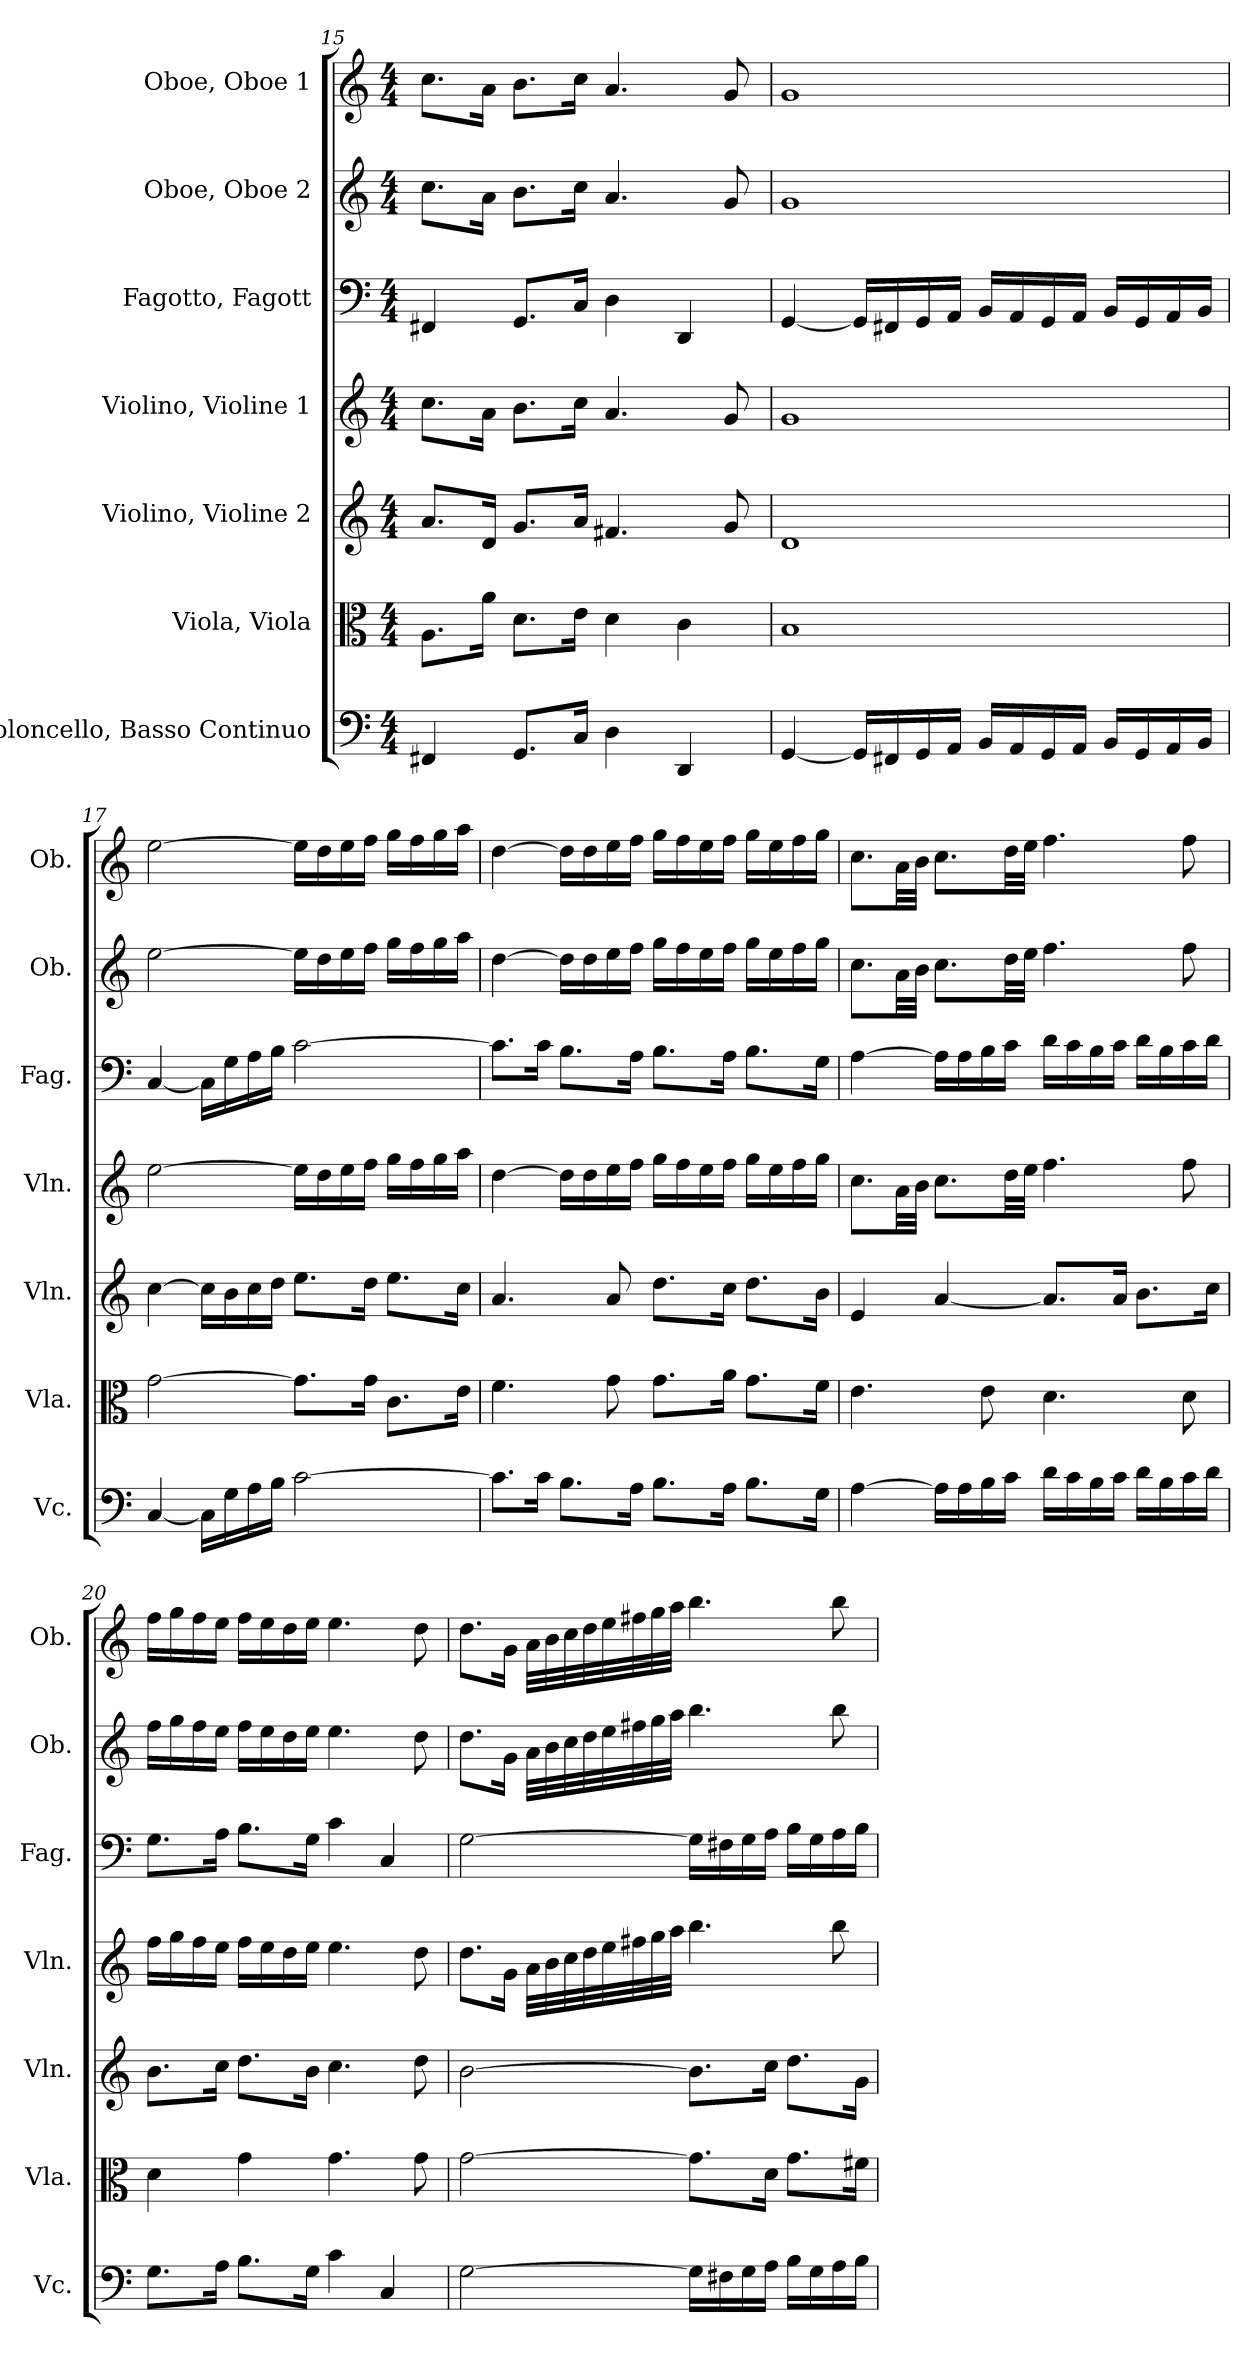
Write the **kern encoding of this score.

**kern	**kern	**kern	**kern	**kern	**kern	**kern
*part7	*part6	*part5	*part4	*part3	*part2	*part1
*staff7	*staff6	*staff5	*staff4	*staff3	*staff2	*staff1
*I"Violoncello, Basso Continuo	*I"Viola, Viola	*I"Violino, Violine 2	*I"Violino, Violine 1	*I"Fagotto, Fagott	*I"Oboe, Oboe 2	*I"Oboe, Oboe 1
*I'Vc.	*I'Vla.	*I'Vln.	*I'Vln.	*I'Fag.	*I'Ob.	*I'Ob.
*clefF4	*clefC3	*clefG2	*clefG2	*clefF4	*clefG2	*clefG2
*k[]	*k[]	*k[]	*k[]	*k[]	*k[]	*k[]
*M4/4	*M4/4	*M4/4	*M4/4	*M4/4	*M4/4	*M4/4
=15	=15	=15	=15	=15	=15	=15
4FF#X/	8.A\L	8.a/L	8.cc\L	4FF#X/	8.cc\L	8.cc\L
.	16a\Jk	16d/Jk	16a\Jk	.	16a\Jk	16a\Jk
8.GG/L	8.d\L	8.g/L	8.b\L	8.GG/L	8.b\L	8.b\L
16C/Jk	16e\Jk	16a/Jk	16cc\Jk	16C/Jk	16cc\Jk	16cc\Jk
4D\	4d\	4.f#X/	4.a/	4D\	4.a/	4.a/
4DD/	4c\	.	.	4DD/	.	.
.	.	8g/	8g/	.	8g/	8g/
!!LO:PB:g=z
=16	=16	=16	=16	=16	=16	=16
[4GG/	1B	1d	1g	[4GG/	1g	1g
16GG/LL]	.	.	.	16GG/LL]	.	.
16FF#X/	.	.	.	16FF#X/	.	.
16GG/	.	.	.	16GG/	.	.
16AA/JJ	.	.	.	16AA/JJ	.	.
16BB/LL	.	.	.	16BB/LL	.	.
16AA/	.	.	.	16AA/	.	.
16GG/	.	.	.	16GG/	.	.
16AA/JJ	.	.	.	16AA/JJ	.	.
16BB/LL	.	.	.	16BB/LL	.	.
16GG/	.	.	.	16GG/	.	.
16AA/	.	.	.	16AA/	.	.
16BB/JJ	.	.	.	16BB/JJ	.	.
=17	=17	=17	=17	=17	=17	=17
[4C/	[2g\	[4cc\	[2ee\	[4C/	[2ee\	[2ee\
16C\LL]	.	16cc\LL]	.	16C\LL]	.	.
16G\	.	16b\	.	16G\	.	.
16A\	.	16cc\	.	16A\	.	.
16B\JJ	.	16dd\JJ	.	16B\JJ	.	.
[2c\	8.g\L]	8.ee\L	16ee\LL]	[2c\	16ee\LL]	16ee\LL]
.	.	.	16dd\	.	16dd\	16dd\
.	.	.	16ee\	.	16ee\	16ee\
.	16g\Jk	16dd\Jk	16ff\JJ	.	16ff\JJ	16ff\JJ
.	8.c\L	8.ee\L	16gg\LL	.	16gg\LL	16gg\LL
.	.	.	16ff\	.	16ff\	16ff\
.	.	.	16gg\	.	16gg\	16gg\
.	16e\Jk	16cc\Jk	16aa\JJ	.	16aa\JJ	16aa\JJ
=18	=18	=18	=18	=18	=18	=18
8.c\L]	4.f\	4.a/	[4dd\	8.c\L]	[4dd\	[4dd\
16c\Jk	.	.	.	16c\Jk	.	.
8.B\L	.	.	16dd\LL]	8.B\L	16dd\LL]	16dd\LL]
.	.	.	16dd\	.	16dd\	16dd\
.	8g\	8a/	16ee\	.	16ee\	16ee\
16A\Jk	.	.	16ff\JJ	16A\Jk	16ff\JJ	16ff\JJ
8.B\L	8.g\L	8.dd\L	16gg\LL	8.B\L	16gg\LL	16gg\LL
.	.	.	16ff\	.	16ff\	16ff\
.	.	.	16ee\	.	16ee\	16ee\
16A\Jk	16a\Jk	16cc\Jk	16ff\JJ	16A\Jk	16ff\JJ	16ff\JJ
8.B\L	8.g\L	8.dd\L	16gg\LL	8.B\L	16gg\LL	16gg\LL
.	.	.	16ee\	.	16ee\	16ee\
.	.	.	16ff\	.	16ff\	16ff\
16G\Jk	16f\Jk	16b\Jk	16gg\JJ	16G\Jk	16gg\JJ	16gg\JJ
!!LO:PB:g=z
=19	=19	=19	=19	=19	=19	=19
[4A\	4.e\	4e/	8.cc\L	[4A\	8.cc\L	8.cc\L
.	.	.	32a\LL	.	32a\LL	32a\LL
.	.	.	32b\JJJ	.	32b\JJJ	32b\JJJ
16A\LL]	.	[4a/	8.cc\L	16A\LL]	8.cc\L	8.cc\L
16A\	.	.	.	16A\	.	.
16B\	8e\	.	.	16B\	.	.
16c\JJ	.	.	32dd\LL	16c\JJ	32dd\LL	32dd\LL
.	.	.	32ee\JJJ	.	32ee\JJJ	32ee\JJJ
16d\LL	4.d\	8.a/L]	4.ff\	16d\LL	4.ff\	4.ff\
16c\	.	.	.	16c\	.	.
16B\	.	.	.	16B\	.	.
16c\JJ	.	16a/Jk	.	16c\JJ	.	.
16d\LL	.	8.b\L	.	16d\LL	.	.
16B\	.	.	.	16B\	.	.
16c\	8d\	.	8ff\	16c\	8ff\	8ff\
16d\JJ	.	16cc\Jk	.	16d\JJ	.	.
=20	=20	=20	=20	=20	=20	=20
8.G\L	4d\	8.b\L	16ff\LL	8.G\L	16ff\LL	16ff\LL
.	.	.	16gg\	.	16gg\	16gg\
.	.	.	16ff\	.	16ff\	16ff\
16A\Jk	.	16cc\Jk	16ee\JJ	16A\Jk	16ee\JJ	16ee\JJ
8.B\L	4g\	8.dd\L	16ff\LL	8.B\L	16ff\LL	16ff\LL
.	.	.	16ee\	.	16ee\	16ee\
.	.	.	16dd\	.	16dd\	16dd\
16G\Jk	.	16b\Jk	16ee\JJ	16G\Jk	16ee\JJ	16ee\JJ
4c\	4.g\	4.cc\	4.ee\	4c\	4.ee\	4.ee\
4C/	.	.	.	4C/	.	.
.	8g\	8dd\	8dd\	.	8dd\	8dd\
!!LO:PB:g=z
=21	=21	=21	=21	=21	=21	=21
[2G\	[2g\	[2b\	8.dd\L	[2G\	8.dd\L	8.dd\L
.	.	.	16g\Jk	.	16g\Jk	16g\Jk
.	.	.	32a\LLL	.	32a\LLL	32a\LLL
.	.	.	32b\	.	32b\	32b\
.	.	.	32cc\	.	32cc\	32cc\
.	.	.	32dd\	.	32dd\	32dd\
.	.	.	32ee\	.	32ee\	32ee\
.	.	.	32ff#X\	.	32ff#X\	32ff#X\
.	.	.	32gg\	.	32gg\	32gg\
.	.	.	32aa\JJJ	.	32aa\JJJ	32aa\JJJ
16G\LL]	8.g\L]	8.b\L]	4.bb\	16G\LL]	4.bb\	4.bb\
16F#X\	.	.	.	16F#X\	.	.
16G\	.	.	.	16G\	.	.
16A\JJ	16d\Jk	16cc\Jk	.	16A\JJ	.	.
16B\LL	8.g\L	8.dd\L	.	16B\LL	.	.
16G\	.	.	.	16G\	.	.
16A\	.	.	8bb\	16A\	8bb\	8bb\
16B\JJ	16f#X\Jk	16g\Jk	.	16B\JJ	.	.
=	=	=	=	=	=	=
*-	*-	*-	*-	*-	*-	*-
